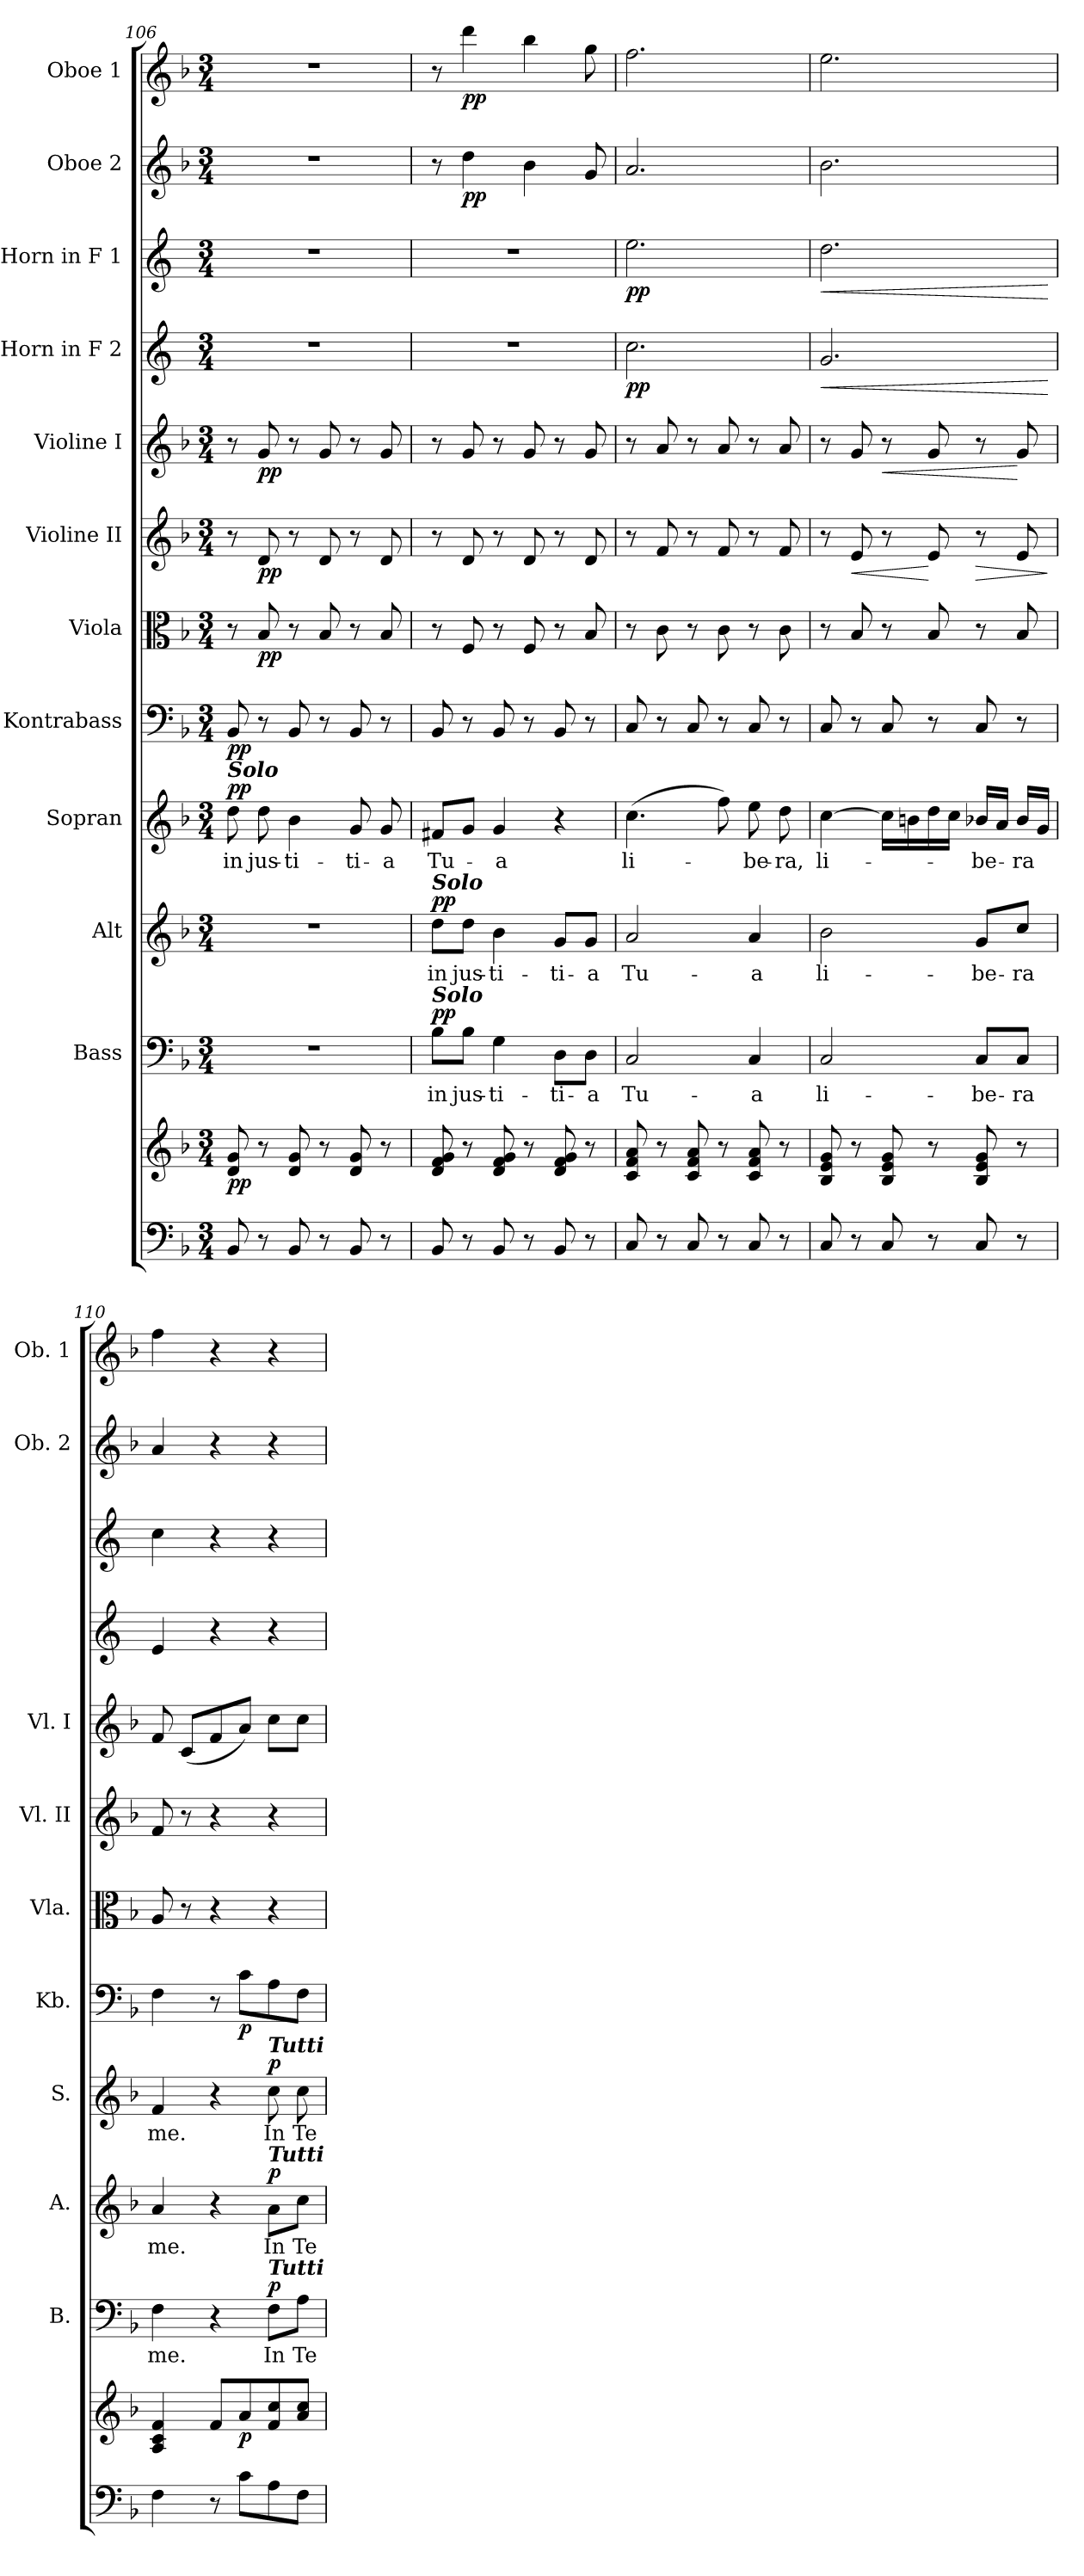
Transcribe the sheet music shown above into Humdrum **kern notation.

**kern	**kern	**dynam	**kern	**text	**dynam	**kern	**text	**dynam	**kern	**text	**dynam	**kern	**dynam	**kern	**dynam	**kern	**dynam	**kern	**dynam	**kern	**dynam	**kern	**dynam	**kern	**dynam	**kern	**dynam
*part12	*part12	*part12	*part11	*part11	*part11	*part10	*part10	*part10	*part9	*part9	*part9	*part8	*part8	*part7	*part7	*part6	*part6	*part5	*part5	*part4	*part4	*part3	*part3	*part2	*part2	*part1	*part1
*staff13	*staff12	*staff12/13	*staff11	*staff11	*staff11	*staff10	*staff10	*staff10	*staff9	*staff9	*staff9	*staff8	*staff8	*staff7	*staff7	*staff6	*staff6	*staff5	*staff5	*staff4	*staff4	*staff3	*staff3	*staff2	*staff2	*staff1	*staff1
*	*	*	*I"Bass	*	*	*I"Alt	*	*	*I"Sopran	*	*	*I"Kontrabass	*	*I"Viola	*	*I"Violine II	*	*I"Violine I	*	*I"Horn in F 2	*	*I"Horn in F 1	*	*I"Oboe 2	*	*I"Oboe 1	*
*	*	*	*I'B.	*	*	*I'A.	*	*	*I'S.	*	*	*I'Kb.	*	*I'Vla.	*	*I'Vl. II	*	*I'Vl. I	*	*	*	*	*	*I'Ob. 2	*	*I'Ob. 1	*
*clefF4	*clefG2	*	*clefF4	*	*	*clefG2	*	*	*clefG2	*	*	*clefF4	*	*clefC3	*	*clefG2	*	*clefG2	*	*clefG2	*	*clefG2	*	*clefG2	*	*clefG2	*
*	*	*	*	*	*	*	*	*	*	*	*	*ITrd7c12	*	*	*	*	*	*	*	*ITrd4c7	*	*ITrd4c7	*	*	*	*	*
*k[b-]	*k[b-]	*	*k[b-]	*	*	*k[b-]	*	*	*k[b-]	*	*	*k[b-]	*	*k[b-]	*	*k[b-]	*	*k[b-]	*	*k[b-]	*	*k[b-]	*	*k[b-]	*	*k[b-]	*
*F:	*F:	*	*F:	*	*	*F:	*	*	*F:	*	*	*F:	*	*F:	*	*F:	*	*F:	*	*F:	*	*F:	*	*F:	*	*F:	*
*M3/4	*M3/4	*	*M3/4	*	*	*M3/4	*	*	*M3/4	*	*	*M3/4	*	*M3/4	*	*M3/4	*	*M3/4	*	*M3/4	*	*M3/4	*	*M3/4	*	*M3/4	*
=106	=106	=106	=106	=106	=106	=106	=106	=106	=106	=106	=106	=106	=106	=106	=106	=106	=106	=106	=106	=106	=106	=106	=106	=106	=106	=106	=106
!	!	!	!	!	!	!	!	!	!LO:TX:a:Bi:t=Solo	!	!	!	!	!	!	!	!	!	!	!	!	!	!	!	!	!	!
!	!	!LO:DY:b	!	!	!	!	!	!	!	!LO:LY:b	!LO:DY:a	!	!LO:DY:b	!	!	!	!	!	!	!	!	!	!	!	!	!	!
8BB-/	8d/ 8g/	pp	2.r	.	.	2.r	.	.	8dd\	in	pp	8BBB-/	pp	8r	.	8r	.	8r	.	2.r	.	2.r	.	2.r	.	2.r	.
!	!	!	!	!	!	!	!	!	!	!LO:LY:b	!	!	!	!	!LO:DY:b	!	!LO:DY:b	!	!LO:DY:b	!	!	!	!	!	!	!	!
8r	8r	.	.	.	.	.	.	.	8dd\	jus-	.	8r	.	8B-/	pp	8d/	pp	8g/	pp	.	.	.	.	.	.	.	.
!	!	!	!	!	!	!	!	!	!	!LO:LY:b	!	!	!	!	!	!	!	!	!	!	!	!	!	!	!	!	!
8BB-/	8d/ 8g/	.	.	.	.	.	.	.	4b-\	-ti-	.	8BBB-/	.	8r	.	8r	.	8r	.	.	.	.	.	.	.	.	.
8r	8r	.	.	.	.	.	.	.	.	.	.	8r	.	8B-/	.	8d/	.	8g/	.	.	.	.	.	.	.	.	.
!	!	!	!	!	!	!	!	!	!	!LO:LY:b	!	!	!	!	!	!	!	!	!	!	!	!	!	!	!	!	!
8BB-/	8d/ 8g/	.	.	.	.	.	.	.	8g/	-ti-	.	8BBB-/	.	8r	.	8r	.	8r	.	.	.	.	.	.	.	.	.
!	!	!	!	!	!	!	!	!	!	!LO:LY:b	!	!	!	!	!	!	!	!	!	!	!	!	!	!	!	!	!
8r	8r	.	.	.	.	.	.	.	8g/	-a	.	8r	.	8B-/	.	8d/	.	8g/	.	.	.	.	.	.	.	.	.
=107	=107	=107	=107	=107	=107	=107	=107	=107	=107	=107	=107	=107	=107	=107	=107	=107	=107	=107	=107	=107	=107	=107	=107	=107	=107	=107	=107
!	!	!	!	!	!	!LO:TX:a:Bi:t=Solo	!	!	!	!	!	!	!	!	!	!	!	!	!	!	!	!	!	!	!	!	!
!	!	!	!LO:TX:a:Bi:t=Solo	!	!	!	!	!	!	!	!	!	!	!	!	!	!	!	!	!	!	!	!	!	!	!	!
!	!	!	!	!LO:LY:b	!LO:DY:a	!	!LO:LY:b	!LO:DY:a	!	!LO:LY:b	!	!	!	!	!	!	!	!	!	!	!	!	!	!	!	!	!
8BB-/	8d/ 8f/ 8g/	.	8B-\L	in	pp	8dd\L	in	pp	8f#X/L	Tu-	.	8BBB-/	.	8r	.	8r	.	8r	.	2.r	.	2.r	.	8r	.	8r	.
!	!	!	!	!LO:LY:b	!	!	!LO:LY:b	!	!	!	!	!	!	!	!	!	!	!	!	!	!	!	!	!	!LO:DY:b	!	!LO:DY:b
8r	8r	.	8B-\J	jus-	.	8dd\J	jus-	.	8g/J	.	.	8r	.	8F/	.	8d/	.	8g/	.	.	.	.	.	4dd\	pp	4ddd\	pp
!	!	!	!	!LO:LY:b	!	!	!LO:LY:b	!	!	!LO:LY:b	!	!	!	!	!	!	!	!	!	!	!	!	!	!	!	!	!
8BB-/	8d/ 8f/ 8g/	.	4G\	-ti-	.	4b-\	-ti-	.	4g/	-a	.	8BBB-/	.	8r	.	8r	.	8r	.	.	.	.	.	.	.	.	.
8r	8r	.	.	.	.	.	.	.	.	.	.	8r	.	8F/	.	8d/	.	8g/	.	.	.	.	.	4b-\	.	4bb-\	.
!	!	!	!	!LO:LY:b	!	!	!LO:LY:b	!	!	!	!	!	!	!	!	!	!	!	!	!	!	!	!	!	!	!	!
8BB-/	8d/ 8f/ 8g/	.	8D\L	-ti-	.	8g/L	-ti-	.	4r	.	.	8BBB-/	.	8r	.	8r	.	8r	.	.	.	.	.	.	.	.	.
!	!	!	!	!LO:LY:b	!	!	!LO:LY:b	!	!	!	!	!	!	!	!	!	!	!	!	!	!	!	!	!	!	!	!
8r	8r	.	8D\J	-a	.	8g/J	-a	.	.	.	.	8r	.	8B-/	.	8d/	.	8g/	.	.	.	.	.	8g/	.	8gg\	.
=108	=108	=108	=108	=108	=108	=108	=108	=108	=108	=108	=108	=108	=108	=108	=108	=108	=108	=108	=108	=108	=108	=108	=108	=108	=108	=108	=108
!	!	!	!	!LO:LY:b	!	!	!LO:LY:b	!	!	!LO:LY:b	!	!	!	!	!	!	!	!	!	!	!LO:DY:b	!	!LO:DY:b	!	!	!	!
8C/	8c/ 8f/ 8a/	.	2C/	Tu-	.	2a/	Tu-	.	(>4.cc\	li-	.	8CC/	.	8r	.	8r	.	8r	.	2.f\	pp	2.a\	pp	2.a/	.	2.ff\	.
8r	8r	.	.	.	.	.	.	.	.	.	.	8r	.	8c\	.	8f/	.	8a/	.	.	.	.	.	.	.	.	.
8C/	8c/ 8f/ 8a/	.	.	.	.	.	.	.	.	.	.	8CC/	.	8r	.	8r	.	8r	.	.	.	.	.	.	.	.	.
8r	8r	.	.	.	.	.	.	.	8ff\)	.	.	8r	.	8c\	.	8f/	.	8a/	.	.	.	.	.	.	.	.	.
!	!	!	!	!LO:LY:b	!	!	!LO:LY:b	!	!	!LO:LY:b	!	!	!	!	!	!	!	!	!	!	!	!	!	!	!	!	!
8C/	8c/ 8f/ 8a/	.	4C/	-a	.	4a/	-a	.	8ee\	-be-	.	8CC/	.	8r	.	8r	.	8r	.	.	.	.	.	.	.	.	.
!	!	!	!	!	!	!	!	!	!	!LO:LY:b	!	!	!	!	!	!	!	!	!	!	!	!	!	!	!	!	!
8r	8r	.	.	.	.	.	.	.	8dd\	-ra,	.	8r	.	8c\	.	8f/	.	8a/	.	.	.	.	.	.	.	.	.
=109	=109	=109	=109	=109	=109	=109	=109	=109	=109	=109	=109	=109	=109	=109	=109	=109	=109	=109	=109	=109	=109	=109	=109	=109	=109	=109	=109
!	!	!	!	!LO:LY:b	!	!	!LO:LY:b	!	!	!LO:LY:b	!	!	!	!	!	!	!	!	!	!	!LO:HP:b	!	!	!	!	!	!
!	!	!	!	!	!	!	!	!	!	!	!	!	!	!	!	!	!	!	!	!	!LO:HP:n=1:b	!	!LO:HP:b	!	!	!	!
!	!	!	!	!	!	!	!	!	!	!	!	!	!	!	!	!	!	!	!	!	!	!	!LO:HP:n=1:b	!	!	!	!
8C/	8B-/ 8e/ 8g/	.	2C/	li-	.	2b-\	li-	.	[4cc\	li-	.	8CC/	.	8r	.	8r	.	8r	.	2.c/	< >	2.g\	< >	2.b-\	.	2.ee\	.
!	!	!	!	!	!	!	!	!	!	!	!	!	!	!	!	!	!LO:HP:b	!	!	!	!	!	!	!	!	!	!
8r	8r	.	.	.	.	.	.	.	.	.	.	8r	.	8B-/	.	8e/	<	8g/	.	.	.	.	.	.	.	.	.
!	!	!	!	!	!	!	!	!	!	!	!	!	!	!	!	!	!	!	!LO:HP:b	!	!	!	!	!	!	!	!
8C/	8B-/ 8e/ 8g/	.	.	.	.	.	.	.	16cc\LL]	.	.	8CC/	.	8r	.	8r	.	8r	<	.	.	.	.	.	.	.	.
.	.	.	.	.	.	.	.	.	16bn\	.	.	.	.	.	.	.	.	.	.	.	.	.	.	.	.	.	.
8r	8r	.	.	.	.	.	.	.	16dd\	.	.	8r	.	8B-/	.	8e/	[	8g/	.	.	.	.	.	.	.	.	.
.	.	.	.	.	.	.	.	.	16cc\JJ	.	.	.	.	.	.	.	.	.	.	.	.	.	.	.	.	.	.
!	!	!	!	!LO:LY:b	!	!	!LO:LY:b	!	!	!LO:LY:b	!	!	!	!	!	!	!LO:HP:b	!	!	!	!	!	!	!	!	!	!
8C/	8B-/ 8e/ 8g/	.	8C/L	-be-	.	8g/L	-be-	.	16b-X/LL	-be-	.	8CC/	.	8r	.	8r	>	8r	.	.	.	.	.	.	.	.	.
.	.	.	.	.	.	.	.	.	16a/JJ	.	.	.	.	.	.	.	.	.	.	.	.	.	.	.	.	.	.
!	!	!	!	!LO:LY:b	!	!	!LO:LY:b	!	!	!LO:LY:b	!	!	!	!	!	!	!	!	!	!	!	!	!	!	!	!	!
8r	8r	.	8C/J	-ra	.	8cc/J	-ra	.	16b-/LL	-ra	.	8r	.	8B-/	.	8e/	.	8g/	[	.	.	.	.	.	.	.	.
.	.	.	.	.	.	.	.	.	16g/JJ	.	.	.	.	.	.	.	.	.	.	.	.	.	.	.	.	.	.
.	.	.	.	.	.	.	.	.	.	.	.	.	.	.	.	.	]	.	.	.	[	.	[	.	.	.	.
!!LO:PB:g=z
=110	=110	=110	=110	=110	=110	=110	=110	=110	=110	=110	=110	=110	=110	=110	=110	=110	=110	=110	=110	=110	=110	=110	=110	=110	=110	=110	=110
!	!	!	!	!LO:LY:b	!	!	!LO:LY:b	!	!	!LO:LY:b	!	!	!	!	!	!	!	!	!	!	!	!	!	!	!	!	!
4F\	4A/ 4c/ 4f/	.	4F\	me.	.	4a/	me.	.	4f/	me.	.	4FF\	.	8A/	.	8f/	.	8f/	.	4A/	.	4f\	.	4a/	.	4ff\	.
.	.	.	.	.	.	.	.	.	.	.	.	.	.	8r	.	8r	.	(<8c/L	.	.	.	.	.	.	.	.	.
8r	8f/L	.	4r	.	.	4r	.	.	4r	.	.	8r	.	4r	.	4r	.	8f/	.	4r	]	4r	]	4r	.	4r	.
!	!	!LO:DY:b	!	!	!	!	!	!	!	!	!	!	!LO:DY:b	!	!	!	!	!	!	!	!	!	!	!	!	!	!
8c\L	8a/	p	.	.	.	.	.	.	.	.	.	8C\L	p	.	.	.	.	8a/J)	.	.	.	.	.	.	.	.	.
!	!	!	!	!	!	!	!	!	!LO:TX:a:Bi:t=Tutti	!	!	!	!	!	!	!	!	!	!	!	!	!	!	!	!	!	!
!	!	!	!	!	!	!LO:TX:a:Bi:t=Tutti	!	!	!	!	!	!	!	!	!	!	!	!	!	!	!	!	!	!	!	!	!
!	!	!	!LO:TX:a:Bi:t=Tutti	!	!	!	!	!	!	!	!	!	!	!	!	!	!	!	!	!	!	!	!	!	!	!	!
!	!	!	!	!LO:LY:b	!LO:DY:a	!	!LO:LY:b	!LO:DY:a	!	!LO:LY:b	!LO:DY:a	!	!	!	!	!	!	!	!	!	!	!	!	!	!	!	!
8A\	8f/ 8cc/	.	8F\L	In	p	8a\L	In	p	8cc\	In	p	8AA\	.	4r	.	4r	.	8cc\L	.	4r	.	4r	.	4r	.	4r	.
!	!	!	!	!LO:LY:b	!	!	!LO:LY:b	!	!	!LO:LY:b	!	!	!	!	!	!	!	!	!	!	!	!	!	!	!	!	!
8F\J	8a/ 8cc/J	.	8A\J	Te	.	8cc\J	Te	.	8cc\	Te	.	8FF\J	.	.	.	.	.	8cc\J	.	.	.	.	.	.	.	.	.
=	=	=	=	=	=	=	=	=	=	=	=	=	=	=	=	=	=	=	=	=	=	=	=	=	=	=	=
*-	*-	*-	*-	*-	*-	*-	*-	*-	*-	*-	*-	*-	*-	*-	*-	*-	*-	*-	*-	*-	*-	*-	*-	*-	*-	*-	*-
